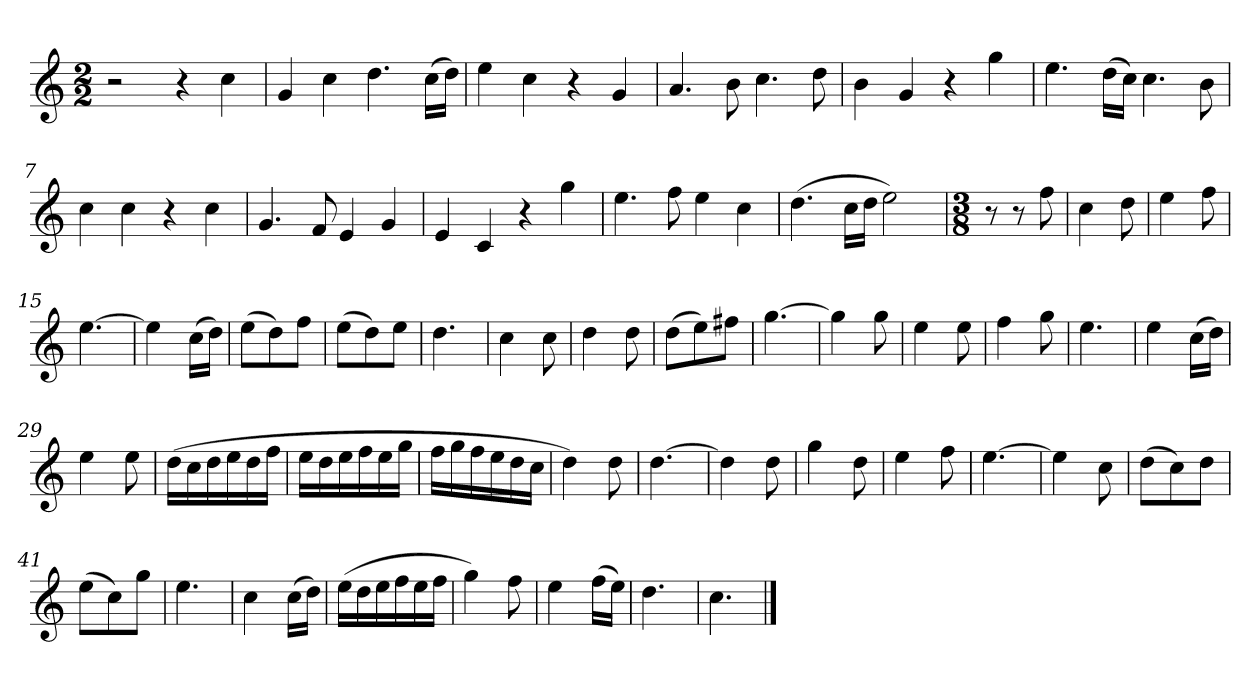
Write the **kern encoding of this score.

**kern
*part1
*staff1
*k[]
*M2/2
*MM120
=1
2r
4r
4cc
=2
4g
4cc
4.dd
(16ccLL
16ddJJ)
=3
4ee
4cc
4r
4g
=4
4.a
8b
4.cc
8dd
=5
4b
4g
4r
4gg
=6
4.ee
(16ddLL
16ccJJ)
4.cc
8b
=7
4cc
4cc
4r
4cc
=8
4.g
8f
4e
4g
=9
4e
4c
4r
4gg
=10
4.ee
8ff
4ee
4cc
=11
(4.dd
16ccLL
16ddJJ
2ee)
=12
*M3/8
8r
8r
8ff
=13
4cc
8dd
=14
4ee
8ff
=15
[4.ee
=16
4ee]
(16ccLL
16ddJJ)
=17
(8eeL
8dd)
8ffJ
=18
(8eeL
8dd)
8eeJ
=19
4.dd
=20
4cc
8cc
=21
4dd
8dd
=22
(8ddL
8ee)
8ff#XJ
=23
[4.gg
=24
4gg]
8gg
=25
4ee
8ee
=26
4ff
8gg
=27
4.ee
=28
4ee
(16ccLL
16ddJJ)
=29
4ee
8ee
=30
(16ddLL
16cc
16dd
16ee
16dd
16ffJJ
=31
16eeLL
16dd
16ee
16ff
16ee
16ggJJ
=32
16ffLL
16gg
16ff
16ee
16dd
16ccJJ
=33
4dd)
8dd
=34
[4.dd
=35
4dd]
8dd
=36
4gg
8dd
=37
4ee
8ff
=38
[4.ee
=39
4ee]
8cc
=40
(8ddL
8cc)
8ddJ
=41
(8eeL
8cc)
8ggJ
=42
4.ee
=43
4cc
(16ccLL
16ddJJ)
=44
(16eeLL
16dd
16ee
16ff
16ee
16ffJJ
=45
4gg)
8ff
=46
4ee
(16ffLL
16eeJJ)
=47
4.dd
=48
4.cc
==
*-
